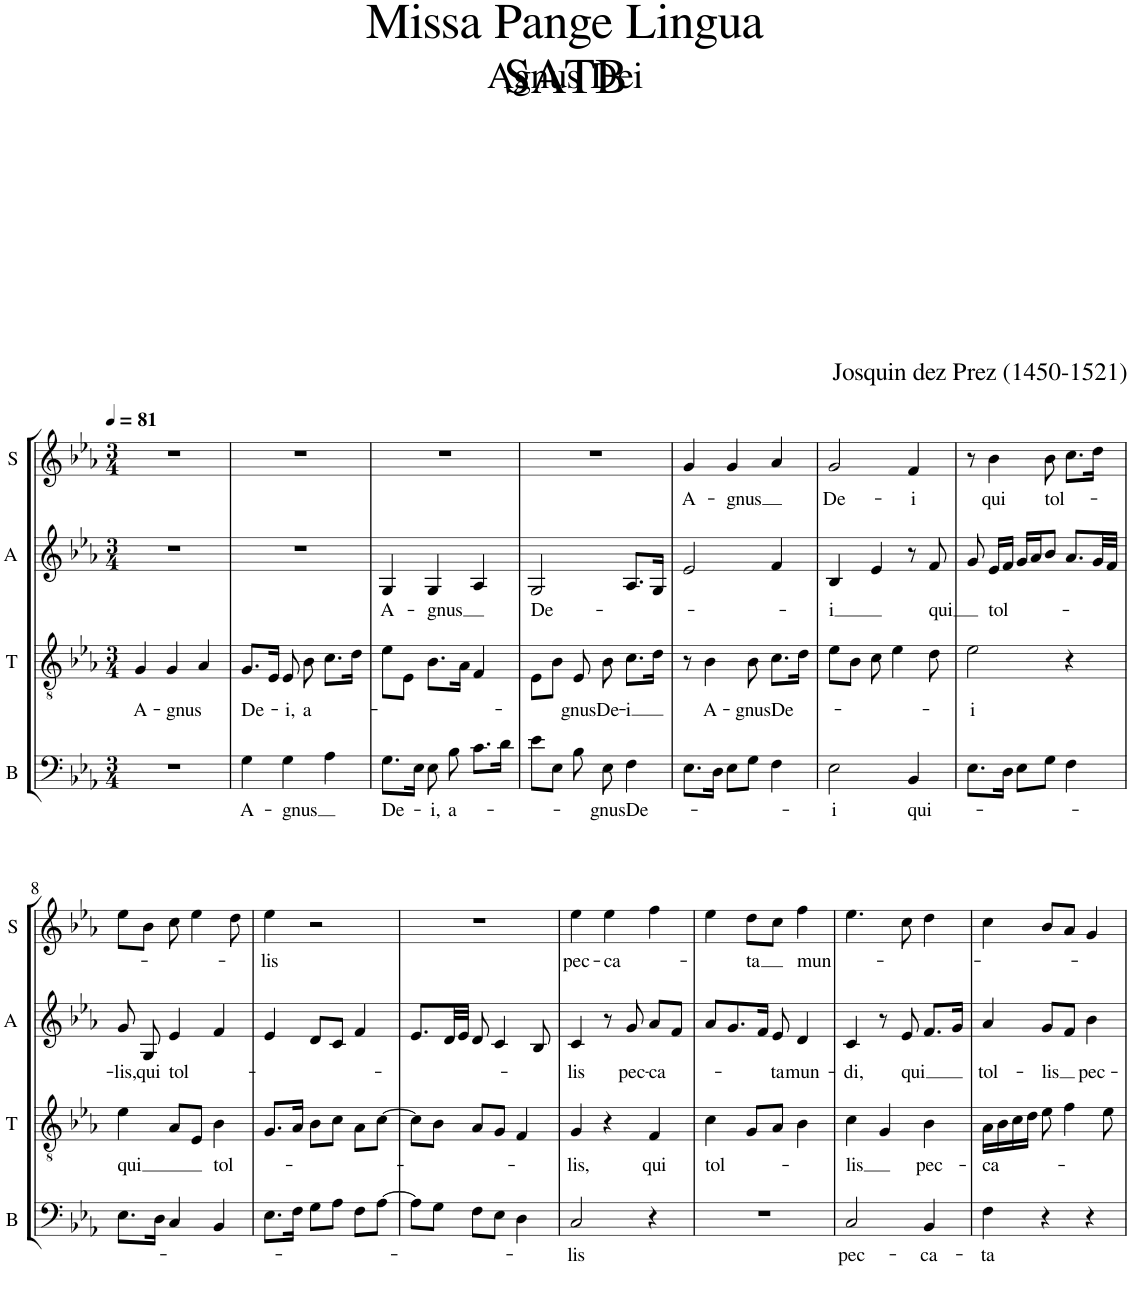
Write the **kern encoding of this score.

**kern	**text	**kern	**text	**kern	**text	**kern	**text
*part4	*part4	*part3	*part3	*part2	*part2	*part1	*part1
*staff4	*staff4	*staff3	*staff3	*staff2	*staff2	*staff1	*staff1
*I"B	*	*I"T	*	*I"A	*	*I"S	*
*I'B	*	*I'T	*	*I'A	*	*I'S	*
!!LO:PB:g=z
*clefF4	*	*clefGv2	*	*clefG2	*	*clefG2	*
*k[b-e-a-]	*	*k[b-e-a-]	*	*k[b-e-a-]	*	*k[b-e-a-]	*
*M3/4	*	*M3/4	*	*M3/4	*	*M3/4	*
*MM81	*	*MM81	*	*MM81	*	*MM81	*
=1	=1	=1	=1	=1	=1	=1	=1
!	!	!	!LO:LY:b	!	!	!	!
2.r	.	4G/	A-	2.r	.	2.r	.
!	!	!	!LO:LY:b	!	!	!	!
.	.	4G/	-gnus	.	.	.	.
.	.	4A-/	.	.	.	.	.
=2	=2	=2	=2	=2	=2	=2	=2
!	!LO:LY:b	!	!LO:LY:b	!	!	!	!
4G\	A-	8.G/L	De-	2.r	.	2.r	.
.	.	16E-/Jk	.	.	.	.	.
!	!LO:LY:b	!	!LO:LY:b	!	!	!	!
4G\	-gnus	8E-/	-i,	.	.	.	.
!	!	!	!LO:LY:b	!	!	!	!
.	.	8B-\	a-	.	.	.	.
4A-\	.	8.c\L	.	.	.	.	.
.	.	16d\Jk	.	.	.	.	.
=3	=3	=3	=3	=3	=3	=3	=3
!	!LO:LY:b	!	!	!	!LO:LY:b	!	!
8.G\L	De-	8e-\L	.	4G/	A-	2.r	.
.	.	8E-\J	.	.	.	.	.
16E-\Jk	.	.	.	.	.	.	.
!	!LO:LY:b	!	!	!	!LO:LY:b	!	!
8E-\	-i,	8.B-\L	.	4G/	-gnus	.	.
!	!LO:LY:b	!	!	!	!	!	!
8B-\	a-	.	.	.	.	.	.
.	.	16A-\Jk	.	.	.	.	.
8.c\L	.	4F/	.	4A-/	.	.	.
16d\Jk	.	.	.	.	.	.	.
=4	=4	=4	=4	=4	=4	=4	=4
!	!	!	!	!	!LO:LY:b	!	!
8e-\L	.	8E-\L	.	2G/	De-	2.r	.
8E-\J	.	8B-\J	.	.	.	.	.
!	!	!	!LO:LY:b	!	!	!	!
8B-\	.	8E-/	gnus	.	.	.	.
!	!LO:LY:b	!	!LO:LY:b	!	!	!	!
8E-\	gnus	8B-\	De-	.	.	.	.
!	!LO:LY:b	!	!LO:LY:b	!	!	!	!
4F\	De-	8.c\L	-i	8.A-/L	.	.	.
.	.	16d\Jk	.	16G/Jk	.	.	.
=5	=5	=5	=5	=5	=5	=5	=5
!	!	!	!	!	!	!	!LO:LY:b
8.E-\L	.	8r	.	2e-/	.	4g/	-A-
!	!	!	!LO:LY:b	!	!	!	!
.	.	4B-\	A-	.	.	.	.
16D\Jk	.	.	.	.	.	.	.
!	!	!	!	!	!	!	!LO:LY:b
8E-\L	.	.	.	.	.	4g/	-gnus
!	!	!	!LO:LY:b	!	!	!	!
8G\J	.	8B-\	-gnus	.	.	.	.
!	!	!	!LO:LY:b	!	!	!	!
4F\	.	8.c\L	De-	4f/	.	4a-/	.
.	.	16d\Jk	.	.	.	.	.
=6	=6	=6	=6	=6	=6	=6	=6
!	!LO:LY:b	!	!	!	!LO:LY:b	!	!LO:LY:b
2E-\	-i	8e-\L	.	4B-/	-i	2g/	De-
.	.	8B-\J	.	.	.	.	.
.	.	8c\	.	4e-/	.	.	.
.	.	4e-\	.	.	.	.	.
!	!LO:LY:b	!	!	!	!	!	!LO:LY:b
4BB-/	qui-	.	.	8r	.	4f/	-i
!	!	!	!	!	!LO:LY:b	!	!
.	.	8d\	.	8f/	qui	.	.
=7	=7	=7	=7	=7	=7	=7	=7
!	!	!	!LO:LY:b	!	!	!	!
8.E-\L	.	2e-\	-i	8g/	.	8r	.
!	!	!	!	!	!LO:LY:b	!	!LO:LY:b
.	.	.	.	16e-/LL	tol-	4b-\	qui
16D\Jk	.	.	.	16f/JJ	.	.	.
8E-\L	.	.	.	16g/LL	.	.	.
.	.	.	.	16a-/J	.	.	.
!	!	!	!	!	!	!	!LO:LY:b
8G\J	.	.	.	8b-/J	.	8b-\	tol-
4F\	.	4r	.	8.a-/L	.	8.cc\L	.
.	.	.	.	32g/LL	.	16dd\Jk	.
.	.	.	.	32f/JJJ	.	.	.
!!LO:LB:g=z
=8	=8	=8	=8	=8	=8	=8	=8
!	!	!	!LO:LY:b	!	!LO:LY:b	!	!
8.E-\L	.	4e-\	qui	8g/	-lis,	8ee-\L	.
!	!	!	!	!	!LO:LY:b	!	!
.	.	.	.	8G/	qui	8b-\J	.
16D\Jk	.	.	.	.	.	.	.
!	!	!	!	!	!LO:LY:b	!	!
4C/	.	8A-/L	.	4e-/	tol-	8cc\	.
.	.	8E-/J	.	.	.	4ee-\	.
!	!	!	!LO:LY:b	!	!	!	!
4BB-/	.	4B-\	tol-	4f/	.	.	.
.	.	.	.	.	.	8dd\	.
=9	=9	=9	=9	=9	=9	=9	=9
!	!	!	!	!	!	!	!LO:LY:b
8.E-\L	.	8.G/L	.	4e-/	.	4ee-\	-lis
16F\Jk	.	16A-/Jk	.	.	.	.	.
8G\L	.	8B-\L	.	8d/L	.	2r	.
8A-\J	.	8c\J	.	8c/J	.	.	.
8F\L	.	8A-\L	.	4f/	.	.	.
[8A-\J	.	[8c\J	.	.	.	.	.
=10	=10	=10	=10	=10	=10	=10	=10
8A-\L]	.	8c\L]	.	8.e-/L	.	2.r	.
8G\J	.	8B-\J	.	.	.	.	.
.	.	.	.	32d/LL	.	.	.
.	.	.	.	32e-/JJJ	.	.	.
8F\L	.	8A-/L	.	8d/	.	.	.
8E-\J	.	8G/J	.	4c/	.	.	.
4D\	.	4F/	.	.	.	.	.
.	.	.	.	8B-/	.	.	.
=11	=11	=11	=11	=11	=11	=11	=11
!	!LO:LY:b	!	!LO:LY:b	!	!LO:LY:b	!	!LO:LY:b
2C/	lis	4G/	lis,	4c/	lis	4ee-\	pec-
!	!	!	!	!	!	!	!LO:LY:b
.	.	4r	.	8r	.	4ee-\	-ca-
!	!	!	!	!	!LO:LY:b	!	!
.	.	.	.	8g/	pec-	.	.
!	!	!	!LO:LY:b	!	!LO:LY:b	!	!
4r	.	4F/	qui	8a-/L	-ca-	4ff\	.
.	.	.	.	8f/J	.	.	.
=12	=12	=12	=12	=12	=12	=12	=12
!	!	!	!LO:LY:b	!	!	!	!
2.r	.	4c\	tol-	8a-/L	.	4ee-\	.
.	.	.	.	8.g/	.	.	.
!	!	!	!	!	!	!	!LO:LY:b
.	.	8G/L	.	.	.	8dd\L	-ta
.	.	.	.	16f/Jk	.	.	.
!	!	!	!	!	!LO:LY:b	!	!
.	.	8A-/J	.	8e-/	-ta	8cc\J	.
!	!	!	!	!	!LO:LY:b	!	!LO:LY:b
.	.	4B-\	.	4d/	mun-	4ff\	mun-
=13	=13	=13	=13	=13	=13	=13	=13
!	!LO:LY:b	!	!LO:LY:b	!	!LO:LY:b	!	!
2C/	pec-	4c\	-lis	4c/	-di,	4.ee-\	.
.	.	4G/	.	8r	.	.	.
!	!	!	!	!	!LO:LY:b	!	!
.	.	.	.	8e-/	qui	8cc\	.
!	!LO:LY:b	!	!LO:LY:b	!	!	!	!
4BB-/	-ca-	4B-\	pec-	8.f/L	.	4dd\	.
.	.	.	.	16g/Jk	.	.	.
=14	=14	=14	=14	=14	=14	=14	=14
!	!LO:LY:b	!	!LO:LY:b	!	!LO:LY:b	!	!
4F\	-ta	16A-\LL	-ca-	4a-/	tol-	4cc\	.
.	.	16B-\	.	.	.	.	.
.	.	16c\	.	.	.	.	.
.	.	16d\JJ	.	.	.	.	.
!	!	!	!	!	!LO:LY:b	!	!
4r	.	8e-\	.	8g/L	-lis	8b-/L	.
.	.	4f\	.	8f/J	.	8a-/J	.
!	!	!	!	!	!LO:LY:b	!	!
4r	.	.	.	4b-\	pec-	4g/	.
.	.	8e-\	.	.	.	.	.
=	=	=	=	=	=	=	=
*-	*-	*-	*-	*-	*-	*-	*-
